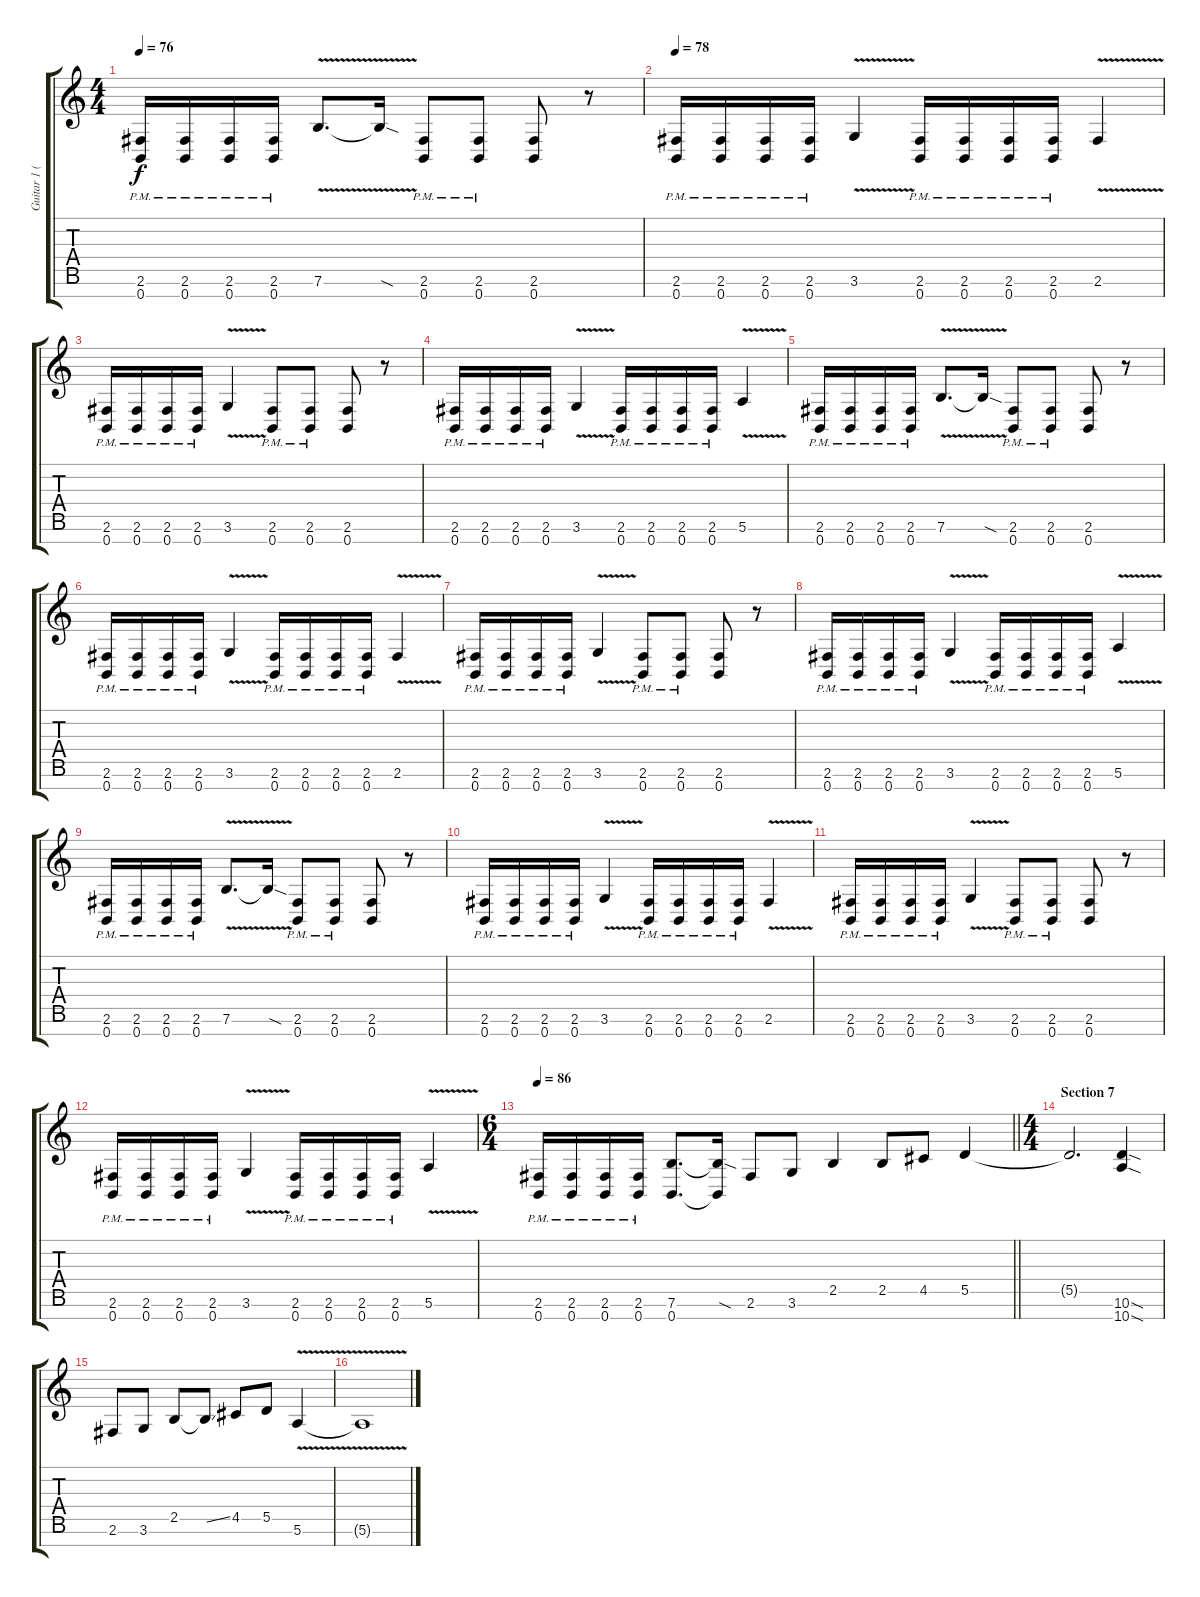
\track ("Guitar 1 (Distortion)" "Guitar 1 (") {instrument distortionguitar}
\staff {score tabs}
\tuning (E4 B3 G3 D3 A2 E2 B1) {hide}
\ts (4 4)
\tempo 76
\clef g2
\ks c
(2.6{pm} 0.7{pm}).16{dy f} (2.6{pm} 0.7{pm}).16 (2.6{pm} 0.7{pm}).16 (2.6{pm} 0.7{pm}).16 7.6{v}.8{d} 7.6{sod t}.16 (2.6{pm} 0.7{pm}).8 (2.6{pm} 0.7{pm}).8 (2.6 0.7).8 r.8 |
\tempo 78
(2.6{pm} 0.7{pm}).16 (2.6{pm} 0.7{pm}).16 (2.6{pm} 0.7{pm}).16 (2.6{pm} 0.7{pm}).16 3.6{v}.4 (2.6{pm} 0.7{pm}).16 (2.6{pm} 0.7{pm}).16 (2.6{pm} 0.7{pm}).16 (2.6{pm} 0.7{pm}).16 2.6{v}.4 |
(2.6{pm} 0.7{pm}).16 (2.6{pm} 0.7{pm}).16 (2.6{pm} 0.7{pm}).16 (2.6{pm} 0.7{pm}).16 3.6{v}.4 (2.6{pm} 0.7{pm}).8 (2.6{pm} 0.7{pm}).8 (2.6 0.7).8 r.8 |
(2.6{pm} 0.7{pm}).16 (2.6{pm} 0.7{pm}).16 (2.6{pm} 0.7{pm}).16 (2.6{pm} 0.7{pm}).16 3.6{v}.4 (2.6{pm} 0.7{pm}).16 (2.6{pm} 0.7{pm}).16 (2.6{pm} 0.7{pm}).16 (2.6{pm} 0.7{pm}).16 5.6{v}.4 |
(2.6{pm} 0.7{pm}).16 (2.6{pm} 0.7{pm}).16 (2.6{pm} 0.7{pm}).16 (2.6{pm} 0.7{pm}).16 7.6{v}.8{d} 7.6{sod t}.16 (2.6{pm} 0.7{pm}).8 (2.6{pm} 0.7{pm}).8 (2.6 0.7).8 r.8 |
(2.6{pm} 0.7{pm}).16 (2.6{pm} 0.7{pm}).16 (2.6{pm} 0.7{pm}).16 (2.6{pm} 0.7{pm}).16 3.6{v}.4 (2.6{pm} 0.7{pm}).16 (2.6{pm} 0.7{pm}).16 (2.6{pm} 0.7{pm}).16 (2.6{pm} 0.7{pm}).16 2.6{v}.4 |
(2.6{pm} 0.7{pm}).16 (2.6{pm} 0.7{pm}).16 (2.6{pm} 0.7{pm}).16 (2.6{pm} 0.7{pm}).16 3.6{v}.4 (2.6{pm} 0.7{pm}).8 (2.6{pm} 0.7{pm}).8 (2.6 0.7).8 r.8 |
(2.6{pm} 0.7{pm}).16 (2.6{pm} 0.7{pm}).16 (2.6{pm} 0.7{pm}).16 (2.6{pm} 0.7{pm}).16 3.6{v}.4 (2.6{pm} 0.7{pm}).16 (2.6{pm} 0.7{pm}).16 (2.6{pm} 0.7{pm}).16 (2.6{pm} 0.7{pm}).16 5.6{v}.4 |
(2.6{pm} 0.7{pm}).16 (2.6{pm} 0.7{pm}).16 (2.6{pm} 0.7{pm}).16 (2.6{pm} 0.7{pm}).16 7.6{v}.8{d} 7.6{sod t}.16 (2.6{pm} 0.7{pm}).8 (2.6{pm} 0.7{pm}).8 (2.6 0.7).8 r.8 |
(2.6{pm} 0.7{pm}).16 (2.6{pm} 0.7{pm}).16 (2.6{pm} 0.7{pm}).16 (2.6{pm} 0.7{pm}).16 3.6{v}.4 (2.6{pm} 0.7{pm}).16 (2.6{pm} 0.7{pm}).16 (2.6{pm} 0.7{pm}).16 (2.6{pm} 0.7{pm}).16 2.6{v}.4 |
(2.6{pm} 0.7{pm}).16 (2.6{pm} 0.7{pm}).16 (2.6{pm} 0.7{pm}).16 (2.6{pm} 0.7{pm}).16 3.6{v}.4 (2.6{pm} 0.7{pm}).8 (2.6{pm} 0.7{pm}).8 (2.6 0.7).8 r.8 |
(2.6{pm} 0.7{pm}).16 (2.6{pm} 0.7{pm}).16 (2.6{pm} 0.7{pm}).16 (2.6{pm} 0.7{pm}).16 3.6{v}.4 (2.6{pm} 0.7{pm}).16 (2.6{pm} 0.7{pm}).16 (2.6{pm} 0.7{pm}).16 (2.6{pm} 0.7{pm}).16 5.6{v}.4 |
\ts (6 4)
\tempo 86
\barLineRight lightlight
(2.6{pm} 0.7{pm}).16 (2.6{pm} 0.7{pm}).16 (2.6{pm} 0.7{pm}).16 (2.6{pm} 0.7{pm}).16 (7.6 0.7).8{d} (7.6{sod t} 0.7{t}).16 2.6.8 3.6.8 2.5.4 2.5.8 4.5.8 5.5.4 |
\ts (4 4)
\section ("" "Section 7")
5.5{t}.2{d} (10.6{sod} 10.7{sod}).4 |
2.6.8 3.6.8 2.5.8 2.5{ss t}.8 4.5.8 5.5.8 5.6{v}.4 |
5.6{t}.1
